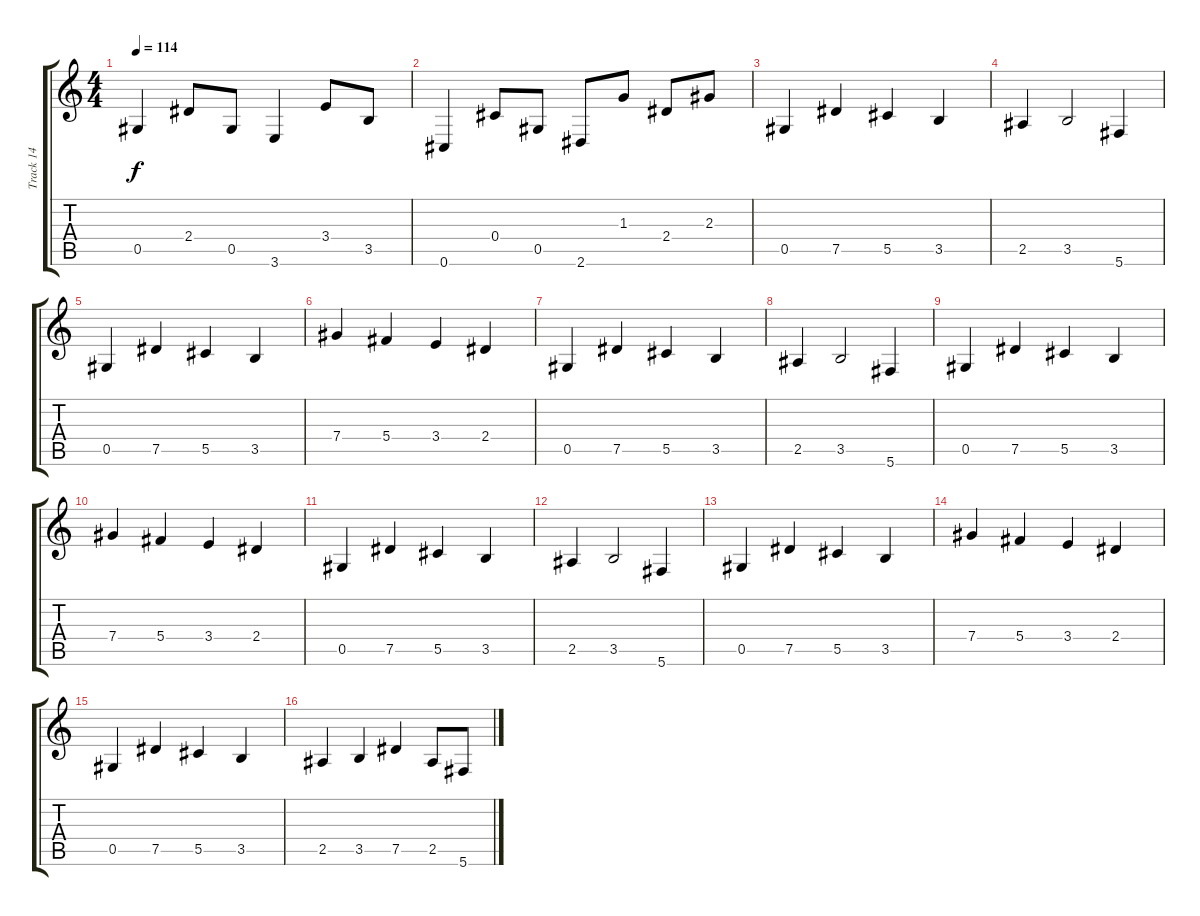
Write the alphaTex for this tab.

\track ("Track 14" "Track 14") {instrument electricbassfinger}
\staff {score tabs}
\tuning (Eb4 Bb3 Gb3 Db3 Ab2 Db2) {hide}
\ts (4 4)
\tempo 114
\clef g2
\ks c
0.5.4{dy f} 2.4.8 0.5.8 3.6.4 3.4.8 3.5.8 |
0.6.4 0.4.8 0.5.8 2.6.8 1.3.8 2.4.8 2.3.8 |
0.5.4{volume 9} 7.5.4 5.5.4 3.5.4 |
2.5.4 3.5.2 5.6.4 |
0.5.4 7.5.4 5.5.4 3.5.4 |
7.4.4 5.4.4 3.4.4 2.4.4 |
0.5.4 7.5.4 5.5.4 3.5.4 |
2.5.4 3.5.2 5.6.4 |
0.5.4 7.5.4 5.5.4 3.5.4 |
7.4.4 5.4.4 3.4.4 2.4.4 |
0.5.4 7.5.4 5.5.4 3.5.4 |
2.5.4 3.5.2 5.6.4 |
0.5.4 7.5.4 5.5.4 3.5.4 |
7.4.4 5.4.4 3.4.4 2.4.4 |
0.5.4 7.5.4 5.5.4 3.5.4 |
2.5.4 3.5.4 7.5.4 2.5.8 5.6.8
